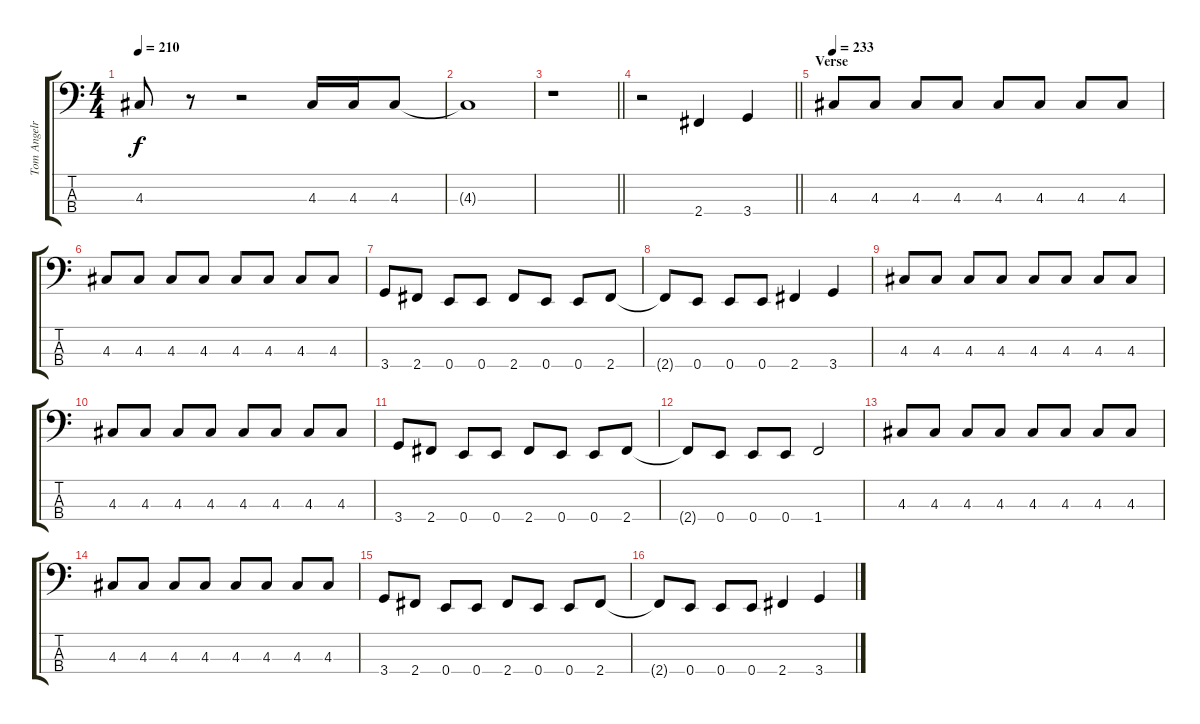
\track ("Tom Angelripper" "Tom Angelr") {instrument electricbasspick}
\staff {score tabs}
\tuning (G2 D2 A1 E1) {hide}
\ts (4 4)
\tempo 210
\clef f4
\ks c
4.3.8{dy f} r.8 r.2 4.3.16 4.3.16 4.3.8 |
4.3{t}.1 |
\barLineRight lightlight
r.1 |
\barLineRight lightlight
r.2 2.4.4 3.4.4 |
\section ("" "Verse")
\tempo 233
4.3.8 4.3.8 4.3.8 4.3.8 4.3.8 4.3.8 4.3.8 4.3.8 |
4.3.8 4.3.8 4.3.8 4.3.8 4.3.8 4.3.8 4.3.8 4.3.8 |
3.4.8 2.4.8 0.4.8 0.4.8 2.4.8 0.4.8 0.4.8 2.4.8 |
2.4{t}.8 0.4.8 0.4.8 0.4.8 2.4.4 3.4.4 |
4.3.8 4.3.8 4.3.8 4.3.8 4.3.8 4.3.8 4.3.8 4.3.8 |
4.3.8 4.3.8 4.3.8 4.3.8 4.3.8 4.3.8 4.3.8 4.3.8 |
3.4.8 2.4.8 0.4.8 0.4.8 2.4.8 0.4.8 0.4.8 2.4.8 |
2.4{t}.8 0.4.8 0.4.8 0.4.8 1.4.2 |
4.3.8 4.3.8 4.3.8 4.3.8 4.3.8 4.3.8 4.3.8 4.3.8 |
4.3.8 4.3.8 4.3.8 4.3.8 4.3.8 4.3.8 4.3.8 4.3.8 |
3.4.8 2.4.8 0.4.8 0.4.8 2.4.8 0.4.8 0.4.8 2.4.8 |
2.4{t}.8 0.4.8 0.4.8 0.4.8 2.4.4 3.4.4
